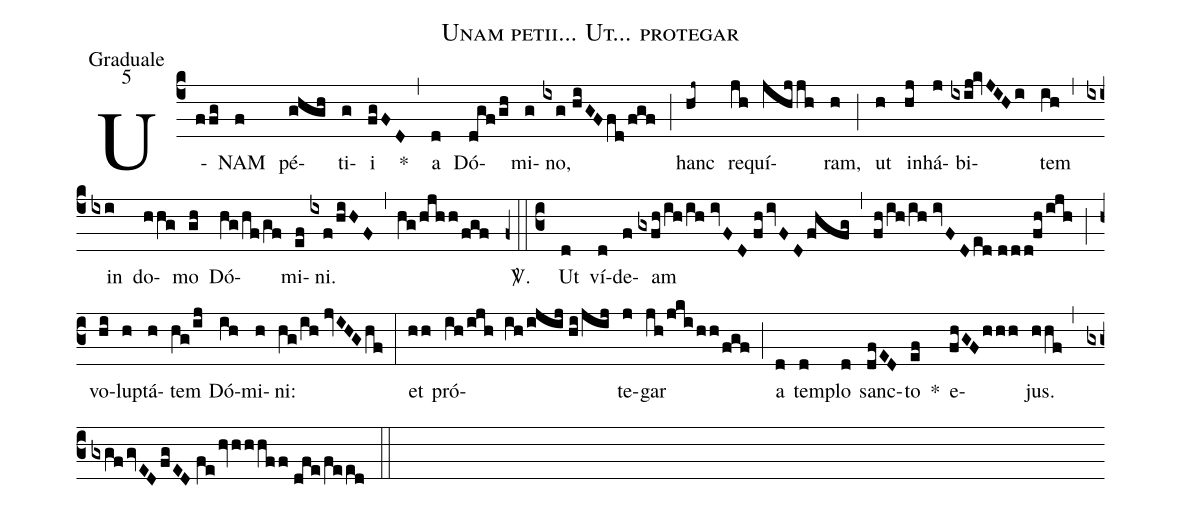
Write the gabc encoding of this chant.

name:Unam petii... Ut... protegar;
office-part:Graduale;
mode:5;
%%
(c4) U(ffg)NAM(f) pé(ghgh)ti(g)i(fgFD) *(,) a(d) Dó(dgf/gh)mi(g)no,(ixg//hiGFfd/fgf) (;) hanc(hj~) re(jh)quí(jhjjh)ram,(h) (;) ut(h) in(hj)há(j)bi(ixij!kvJIHi)tem(ih) (,) in(ixi) do(hhg)mo(gh) Dó(hg/hf/gf)mi(ef)ni.(ixf/hiHF) (,) (hg/hjhh/fgf) <sp>V/</sp>.(z0::c3) Ut(d) ví(d)de(f)am(gxfh/ih/ih//ivFD//fhivFDfhfg) (,) (fh/ih/ih//ivFDed//ddd!fh/ijh) (;) vo(hi)lu(h)ptá(h)tem(hg/ij) Dó(ih)mi(h)ni:(hg/ih//jvIHGhf) (:) et(hh) pró(ih/ijh ih/ijij//hi/jij)te(j)gar(jh/jki/hh/fgf) (;) a(d) tem(d)plo(d) sanc(dfED)to(ef) *() e(fhGFhhh)jus.(hhf) (,) (gxgfgvEDfgED//fe/hvhhhff//dfe/feed) (::)
